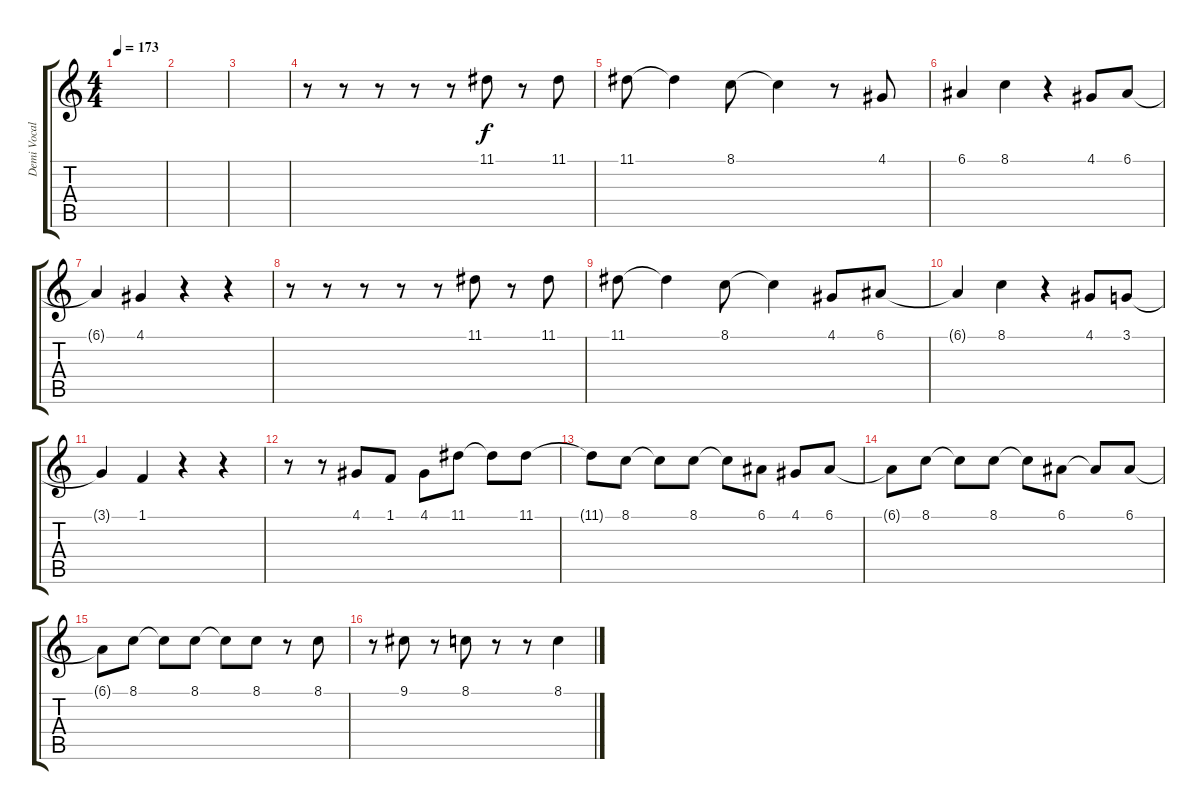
\track ("Demi Vocal" "Demi Vocal") {instrument acousticgrandpiano}
\staff {score tabs}
\tuning (E4 B3 G3 D3 A2 E2) {hide}
\ts (4 4)
\tempo 173
\clef g2
\ks c
|
|
|
r.8 r.8 r.8 r.8 r.8 11.1.8 r.8 11.1.8 |
11.1.8 11.1{t}.4 8.1.8 8.1{t}.4 r.8 4.1.8 |
6.1.4 8.1.4 r.4 4.1.8 6.1.8 |
6.1{t}.4 4.1.4 r.4 r.4 |
r.8 r.8 r.8 r.8 r.8 11.1.8 r.8 11.1.8 |
11.1.8 11.1{t}.4 8.1.8 8.1{t}.4 4.1.8 6.1.8 |
6.1{t}.4 8.1.4 r.4 4.1.8 3.1.8 |
3.1{t}.4 1.1.4 r.4 r.4 |
r.8 r.8 4.1.8 1.1.8 4.1.8 11.1.8 11.1{t}.8 11.1.8 |
11.1{t}.8 8.1.8 8.1{t}.8 8.1.8 8.1{t}.8 6.1.8 4.1.8 6.1.8 |
6.1{t}.8 8.1.8 8.1{t}.8 8.1.8 8.1{t}.8 6.1.8 6.1{t}.8 6.1.8 |
6.1{t}.8 8.1.8 8.1{t}.8 8.1.8 8.1{t}.8 8.1.8 r.8 8.1.8 |
r.8 9.1.8 r.8 8.1.8 r.8 r.8 8.1.4
